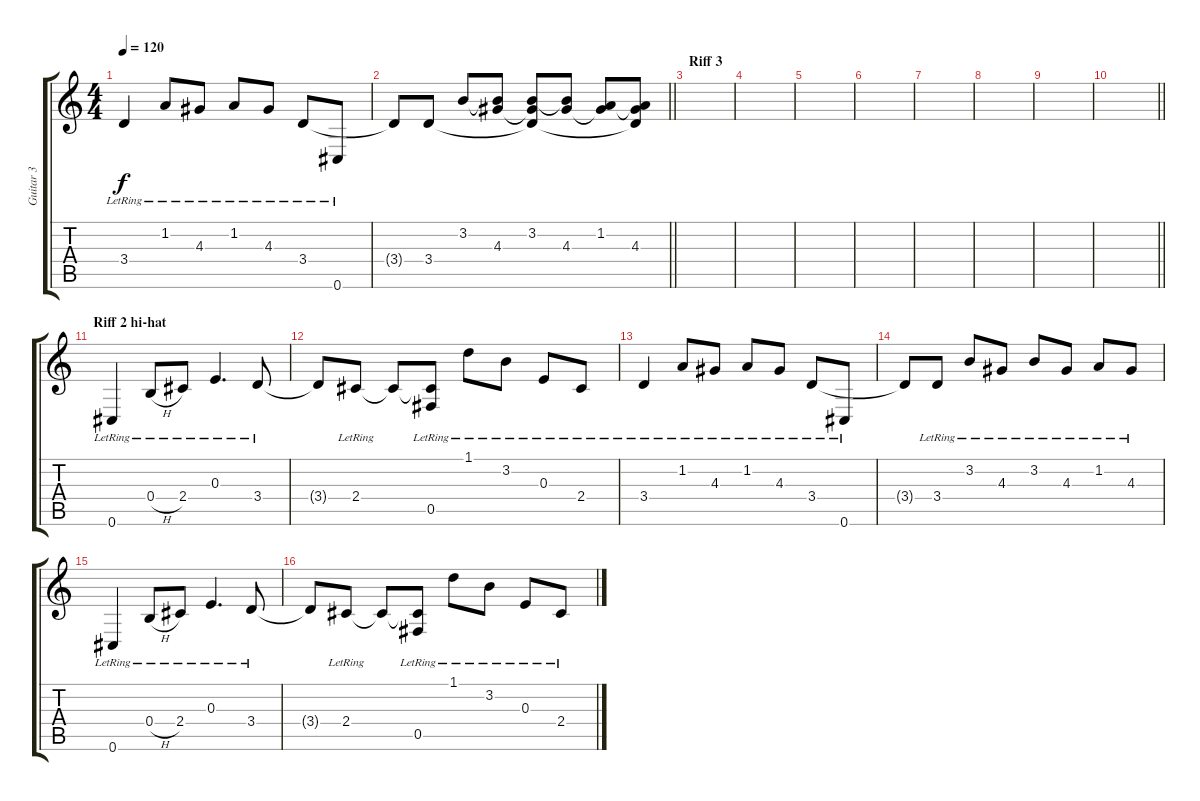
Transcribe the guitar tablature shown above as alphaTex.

\track ("Guitar 3" "Guitar 3") {instrument distortionguitar}
\staff {score tabs}
\tuning (Db4 Ab3 E3 B2 Gb2 Db2) {hide}
\ts (4 4)
\tempo 120
\clef g2
\ks c
3.4{lr}.4{dy f} 1.2{lr}.8 4.3{lr}.8 1.2{lr}.8 4.3{lr}.8 3.4{lr}.8 0.6{lr}.8 |
\barLineRight lightlight
3.4{t}.8 3.4.8 3.2.8 (3.2{t} 4.3).8 (3.2 4.3{t} 3.4{t}).8 (3.2{t} 4.3).8 (1.2 4.3{t}).8 (1.2{t} 4.3 3.4{t}).8 |
\section ("" "Riff 3 ")
|
|
|
|
|
|
|
\barLineRight lightlight
|
\section ("" "Riff 2 hi-hat")
0.6{lr}.4 0.4{h lr}.8 2.4{lr}.8 0.3{lr}.4{d} 3.4{lr}.8 |
3.4{t}.8 2.4{lr}.8 2.4{t}.8 (2.4{t} 0.5{lr}).8 1.1{lr}.8 3.2{lr}.8 0.3{lr}.8 2.4{lr}.8 |
3.4{lr}.4 1.2{lr}.8 4.3{lr}.8 1.2{lr}.8 4.3{lr}.8 3.4{lr}.8 0.6{lr}.8 |
3.4{t}.8 3.4{lr}.8 3.2{lr}.8 4.3{lr}.8 3.2{lr}.8 4.3{lr}.8 1.2{lr}.8 4.3{lr}.8 |
0.6{lr}.4 0.4{h lr}.8 2.4{lr}.8 0.3{lr}.4{d} 3.4{lr}.8 |
3.4{t}.8 2.4{lr}.8 2.4{t}.8 (2.4{t} 0.5{lr}).8 1.1{lr}.8 3.2{lr}.8 0.3{lr}.8 2.4{lr}.8
